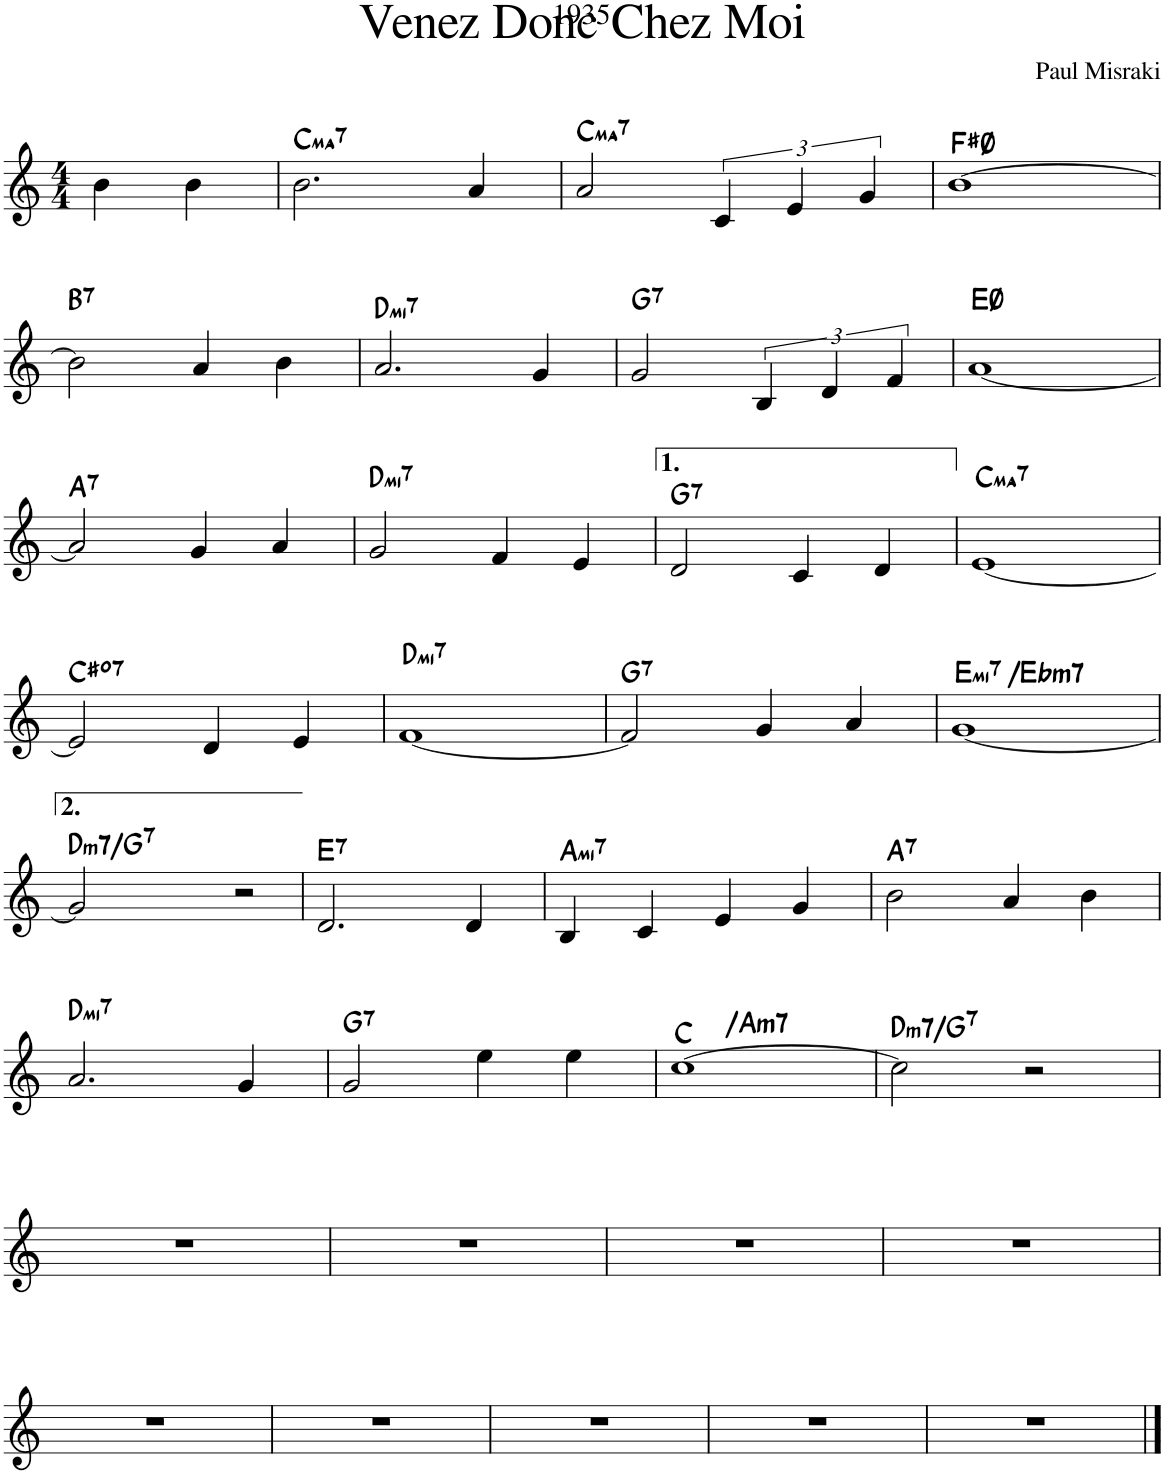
**kern	**harte
*part1	*part1
*staff1	*
*I"Piano	*
*I'Pno	*
*clefG2	*
*k[]	*
*M4/4	*
=	=
4b\	.
4b\	.
=1	=1
!	!LO:H:kt=ma7
2.b\	C:maj7
4a/	.
=2	=2
!	!LO:H:kt=ma7
2a/	C:maj7
6c/	.
6e/	.
6g/	.
=3	=3
!	!LO:H:kt=Ø
[1b	.
!!LO:LB:g=z
=4	=4
!	!LO:H:kt=7
2b\]	B:7
4a/	.
4b\	.
=5	=5
!	!LO:H:kt=mi7
2.a/	D:min7
4g/	.
=6	=6
!	!LO:H:kt=7
2g/	G:7
6B/	.
6d/	.
6f/	.
=7	=7
!	!LO:H:kt=Ø
[1a	.
!!LO:LB:g=z
=8	=8
!	!LO:H:kt=7
2a/]	A:7
4g/	.
4a/	.
=9	=9
!	!LO:H:kt=mi7
2g/	D:min7
4f/	.
4e/	.
=10	=10
!	!LO:H:kt=7
2d/	G:7
4c/	.
4d/	.
=11	=11
!	!LO:H:kt=ma7
[1e	C:maj7
!!LO:LB:g=z
=12	=12
!	!LO:H:kt=7
2e/]	C#:dim7
4d/	.
4e/	.
=13	=13
!	!LO:H:kt=mi7
[1f	D:min7
=14	=14
!	!LO:H:kt=7
2f/]	G:7
4g/	.
4a/	.
=15	=15
!	!LO:H:n=1:kt=mi7
!	!LO:H:n=2:kt=/Ebm7
[1g	E:min7 N
!!LO:LB:g=z
=16	=16
!	!LO:H:kt=m7/
2g/]	D:min
2r	.
=17	=17
!	!LO:H:kt=7
2.d/	E:7
4d/	.
=18	=18
!	!LO:H:kt=mi7
4B/	A:min7
4c/	.
4e/	.
4g/	.
=19	=19
!	!LO:H:kt=7
2b\	A:7
4a/	.
4b\	.
!!LO:LB:g=z
=20	=20
!	!LO:H:kt=mi7
2.a/	D:min7
4g/	.
=21	=21
!	!LO:H:kt=7
2g/	G:7
4ee\	.
4ee\	.
=22	=22
!	!LO:H:n=2:kt=/Am7
[1cc	C:maj N
=23	=23
!	!LO:H:kt=m7/
2cc\]	D:min
2r	.
!!LO:LB:g=z
=24	=24
1r	.
=25	=25
1r	.
=26	=26
1r	.
=27	=27
1r	.
!!LO:LB:g=z
=28	=28
1r	.
=29	=29
1r	.
=30	=30
1r	.
=31	=31
1r	.
=32	=32
1r	.
==	==
*-	*-
